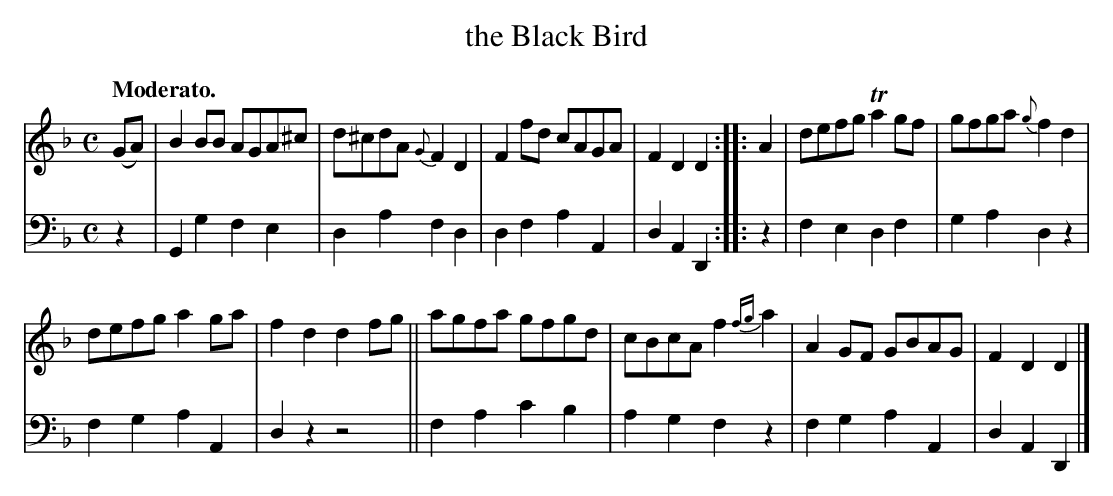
X:1
T: the Black Bird
M: C
L: 1/8
Q: "Moderato."
K: Dm	% Starts on Gm, oddly.
V: 1 staves=2
(GA) |\
B2BB AGA^c | d^cdA {G}F2D2 | F2fd cAGA | F2D2 D2 :: A2 | defg Ta2gf | gfga {g}f2d2 |
defg a2ga | f2d2 d2fg || agfa gfgd | cBcA f2{fg}a2 | A2GF GBAG | F2D2 D2 |]
V: 2 clef=bass middle=d
z2 |\
G2g2 f2e2 | d2a2 f2d2 | d2f2 a2A2 | d2A2 D2 :: z2 | f2e2 d2f2 | g2a2 d2z2 |
f2g2 a2A2 | d2z2 z4 || f2a2 c'2b2 | a2g2 f2z2 | f2g2 a2A2 | d2A2 D2 |]
